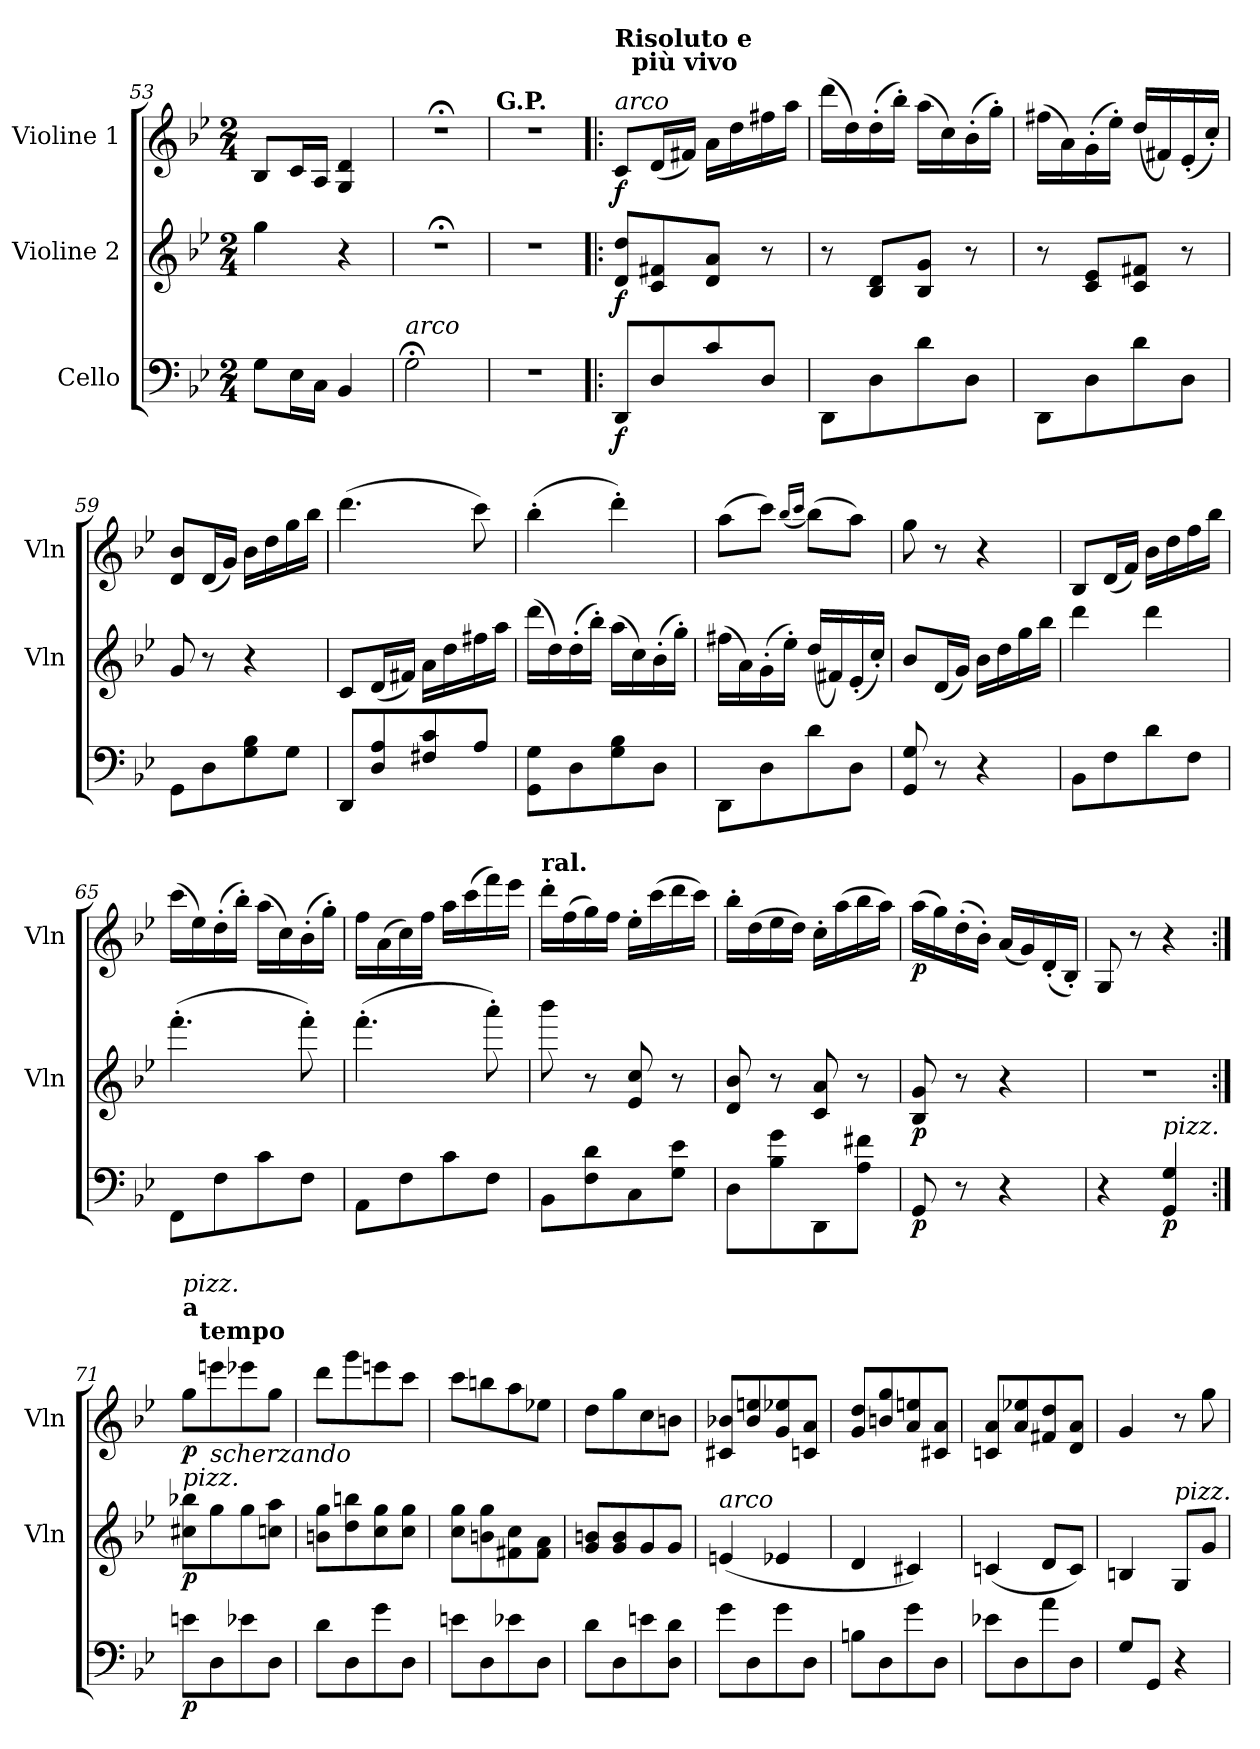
**kern	**dynam	**kern	**dynam	**kern	**dynam
*part3	*part3	*part2	*part2	*part1	*part1
*staff3	*staff3	*staff2	*staff2	*staff1	*staff1
*I"Cello	*	*I"Violine 2	*	*I"Violine 1	*
*	*	*I'Vln	*	*I'Vln	*
*clefF4	*	*clefG2	*	*clefG2	*
*k[b-e-]	*	*k[b-e-]	*	*k[b-e-]	*
*B-:	*	*B-:	*	*B-:	*
*M2/4	*	*M2/4	*	*M2/4	*
=53	=53	=53	=53	=53	=53
8GL	.	4gg	.	8B-L	.
16E-L	.	.	.	16cL	.
16CJJ	.	.	.	16AJJ	.
4BB-	.	4r	.	4G 4d	.
=54	=54	=54	=54	=54	=54
!LO:TX:a:i:t=arco	!	!	!	!	!
2G;<	.	2r;<	.	2r;<	.
=55	=55	=55	=55	=55	=55
!	!	!	!	!LO:TX:a:B:t=G.P.	!
2r	.	2r	.	2r	.
=56!|:	=56!|:	=56!|:	=56!|:	=56!|:	=56!|:
!	!	!	!	!LO:TX:a:B:t=Risoluto e\n                           più vivo	!
!	!	!	!	!LO:TX:a:i:t=arco	!
!	!LO:DY:b	!	!LO:DY:b	!	!LO:DY:b
8DDL	f	8d 8ddL	f	8cL	f
8D	.	8c 8f#X	.	(<16dL	.
.	.	.	.	16f#XJJ)	.
8c	.	8d 8aJ	.	16aLL	.
.	.	.	.	16dd	.
8DJ	.	8r	.	16ff#X	.
.	.	.	.	16aaJJ	.
=57	=57	=57	=57	=57	=57
8DDL	.	8r	.	(>16dddLL	.
.	.	.	.	16dd)	.
8D	.	8B- 8dL	.	(>16dd'	.
.	.	.	.	16bb-'JJ)	.
8d	.	8B- 8gJ	.	(>16aaLL	.
.	.	.	.	16cc)	.
8DJ	.	8r	.	(>16b-'	.
.	.	.	.	16gg'JJ)	.
=58	=58	=58	=58	=58	=58
8DDL	.	8r	.	(>16ff#XLL	.
.	.	.	.	16a)	.
8D	.	8c 8e-L	.	(>16g'	.
.	.	.	.	16ee-'JJ)	.
8d	.	8c 8f#XJ	.	(<16ddLL	.
.	.	.	.	16f#X)	.
8DJ	.	8r	.	(<16e-'	.
.	.	.	.	16cc'JJ)	.
=59	=59	=59	=59	=59	=59
8GGL	.	8g	.	8d 8b-L	.
8D	.	8r	.	(<16dL	.
.	.	.	.	16gJJ)	.
8G 8B-	.	4r	.	16b-LL	.
.	.	.	.	16dd	.
8GJ	.	.	.	16gg	.
.	.	.	.	16bb-JJ	.
!!LO:LB:g=z
=60	=60	=60	=60	=60	=60
8DDL	.	8cL	.	(>4.ddd	.
8D 8A	.	(<16dL	.	.	.
.	.	16f#XJJ)	.	.	.
8F#X 8c	.	16aLL	.	.	.
.	.	16dd	.	.	.
8AJ	.	16ff#X	.	8ccc)	.
.	.	16aaJJ	.	.	.
=61	=61	=61	=61	=61	=61
8GG 8GL	.	(>16dddLL	.	(>4bb-'	.
.	.	16dd)	.	.	.
8D	.	(>16dd'	.	.	.
.	.	16bb-'JJ)	.	.	.
8G 8B-	.	(>16aaLL	.	4ddd')	.
.	.	16cc)	.	.	.
8DJ	.	(>16b-'	.	.	.
.	.	16gg'JJ)	.	.	.
=62	=62	=62	=62	=62	=62
8DDL	.	(>16ff#XLL	.	(>8aaL	.
.	.	16a)	.	.	.
8D	.	(>16g'	.	8cccJ)	.
.	.	16ee-'JJ)	.	.	.
.	.	.	.	(>16qbb-LL	.
.	.	.	.	16qcccJJ	.
8d	.	(>16ddLL	.	(>8bb-L)	.
.	.	16f#X)	.	.	.
8DJ	.	(>16e-'	.	8aaJ)	.
.	.	16cc'JJ)	.	.	.
=63	=63	=63	=63	=63	=63
8GG 8G	.	8b-L	.	8gg	.
8r	.	(>16dL	.	8r	.
.	.	16gJJ)	.	.	.
4r	.	16b-LL	.	4r	.
.	.	16dd	.	.	.
.	.	16gg	.	.	.
.	.	16bb-JJ	.	.	.
!!LO:LB:g=z
=64	=64	=64	=64	=64	=64
8BB-L	.	4ddd	.	8B-L	.
8F	.	.	.	(<16dL	.
.	.	.	.	16fJJ)	.
8d	.	4ddd	.	16b-LL	.
.	.	.	.	16dd	.
8FJ	.	.	.	16ff	.
.	.	.	.	16bb-JJ	.
=65	=65	=65	=65	=65	=65
8FFL	.	(>4.fff'	.	(>16cccLL	.
.	.	.	.	16ee-)	.
8F	.	.	.	(>16dd'	.
.	.	.	.	16bb-'JJ)	.
8c	.	.	.	(>16aaLL	.
.	.	.	.	16cc)	.
8FJ	.	8fff')	.	(>16b-'	.
.	.	.	.	16gg'JJ)	.
=66	=66	=66	=66	=66	=66
8AAL	.	(>4.fff'	.	16ffLL	.
.	.	.	.	(>16a	.
8F	.	.	.	16cc)	.
.	.	.	.	16ffJJ	.
8c	.	.	.	16aaLL	.
.	.	.	.	(>16ccc	.
8FJ	.	8aaa')	.	16fff)	.
.	.	.	.	16eee-JJ	.
=67	=67	=67	=67	=67	=67
!	!	!	!	!LO:TX:a:B:t=ral.	!
8BB-L	.	8bbb-	.	16ddd'LL	.
.	.	.	.	(>16ff	.
8F 8d	.	8r	.	16gg)	.
.	.	.	.	16ffJJ	.
8C	.	8e- 8cc	.	16ee-'LL	.
.	.	.	.	(>16ccc	.
8G 8e-J	.	8r	.	16ddd	.
.	.	.	.	16cccJJ)	.
!!LO:LB:g=z
=68	=68	=68	=68	=68	=68
8DL	.	8d 8b-	.	16bb-'LL	.
.	.	.	.	(>16dd	.
8B- 8g	.	8r	.	16ee-	.
.	.	.	.	16ddJJ)	.
8DD	.	8c 8a	.	16cc'LL	.
.	.	.	.	(>16aa	.
8A 8f#XJ	.	8r	.	16bb-	.
.	.	.	.	16aaJJ)	.
=69	=69	=69	=69	=69	=69
!	!LO:DY:b	!	!LO:DY:b	!	!LO:DY:b
8GG	p	8B- 8g	p	(>16aaLL	p
.	.	.	.	16gg)	.
8r	.	8r	.	(>16dd'	.
.	.	.	.	16b-'JJ)	.
4r	.	4r	.	(<16aLL	.
.	.	.	.	16g)	.
.	.	.	.	(<16d'	.
.	.	.	.	16B-'JJ)	.
=70	=70	=70	=70	=70	=70
4r	.	2r	.	8G	.
.	.	.	.	8r	.
!LO:TX:a:i:t=pizz.	!	!	!	!	!
!	!LO:DY:b	!	!	!	!
4GG 4G	p	.	.	4r	.
=71:|!	=71:|!	=71:|!	=71:|!	=71:|!	=71:|!
!	!	!	!	!LO:TX:a:B:t=a\n                           tempo	!
!	!	!	!	!LO:TX:a:i:t=pizz.	!
!	!	!LO:TX:a:i:t=pizz.	!	!	!
!	!LO:DY:b	!	!LO:DY:b	!	!LO:DY:b
8eL	p	8cc#X 8bb-XL	p	8ggL	p
!	!	!	!	!LO:TX:b:i:t=scherzando	!
8D	.	8gg	.	8eee	.
8e-X	.	8gg	.	8eee-X	.
8DJ	.	8ccn 8aaJ	.	8ggJ	.
=72	=72	=72	=72	=72	=72
8dL	.	8b 8ggL	.	8dddL	.
8D	.	8dd 8bb	.	8ggg	.
8g	.	8cc 8gg	.	8eeen	.
8DJ	.	8cc 8ggJ	.	8cccJ	.
=73	=73	=73	=73	=73	=73
8eL	.	8cc 8ggL	.	8cccL	.
8D	.	8b 8gg	.	8bb	.
8e-X	.	8f# 8cc	.	8aa	.
8DJ	.	8f# 8aJ	.	8ee-XJ	.
=74	=74	=74	=74	=74	=74
8dL	.	8g 8bL	.	8ddL	.
8D	.	8g 8b	.	8gg	.
8e	.	8g	.	8cc	.
8D 8dJ	.	8gJ	.	8bJ	.
=75	=75	=75	=75	=75	=75
!	!	!LO:TX:a:i:t=arco	!	!	!
8gL	.	(<4e	.	8c#X 8b-XL	.
8D	.	.	.	8b- 8ee	.
8g	.	4e-X	.	8g 8ee-X	.
8DJ	.	.	.	8cn 8aJ	.
=76	=76	=76	=76	=76	=76
8BL	.	4d	.	8g 8ddL	.
8D	.	.	.	8b 8gg	.
8g	.	4c#X)	.	8a 8ee	.
8DJ	.	.	.	8c#X 8aJ	.
=77	=77	=77	=77	=77	=77
8e-XL	.	(<4cn	.	8cn 8aL	.
8D	.	.	.	8a 8ee-X	.
8a	.	8dL	.	8f# 8dd	.
8DJ	.	8cJ)	.	8d 8aJ	.
=78	=78	=78	=78	=78	=78
8GL	.	4B	.	4g	.
8GGJ	.	.	.	.	.
!	!	!LO:TX:a:i:t=pizz.	!	!	!
4r	.	8GL	.	8r	.
.	.	8gJ	.	8gg	.
=	=	=	=	=	=
*-	*-	*-	*-	*-	*-
